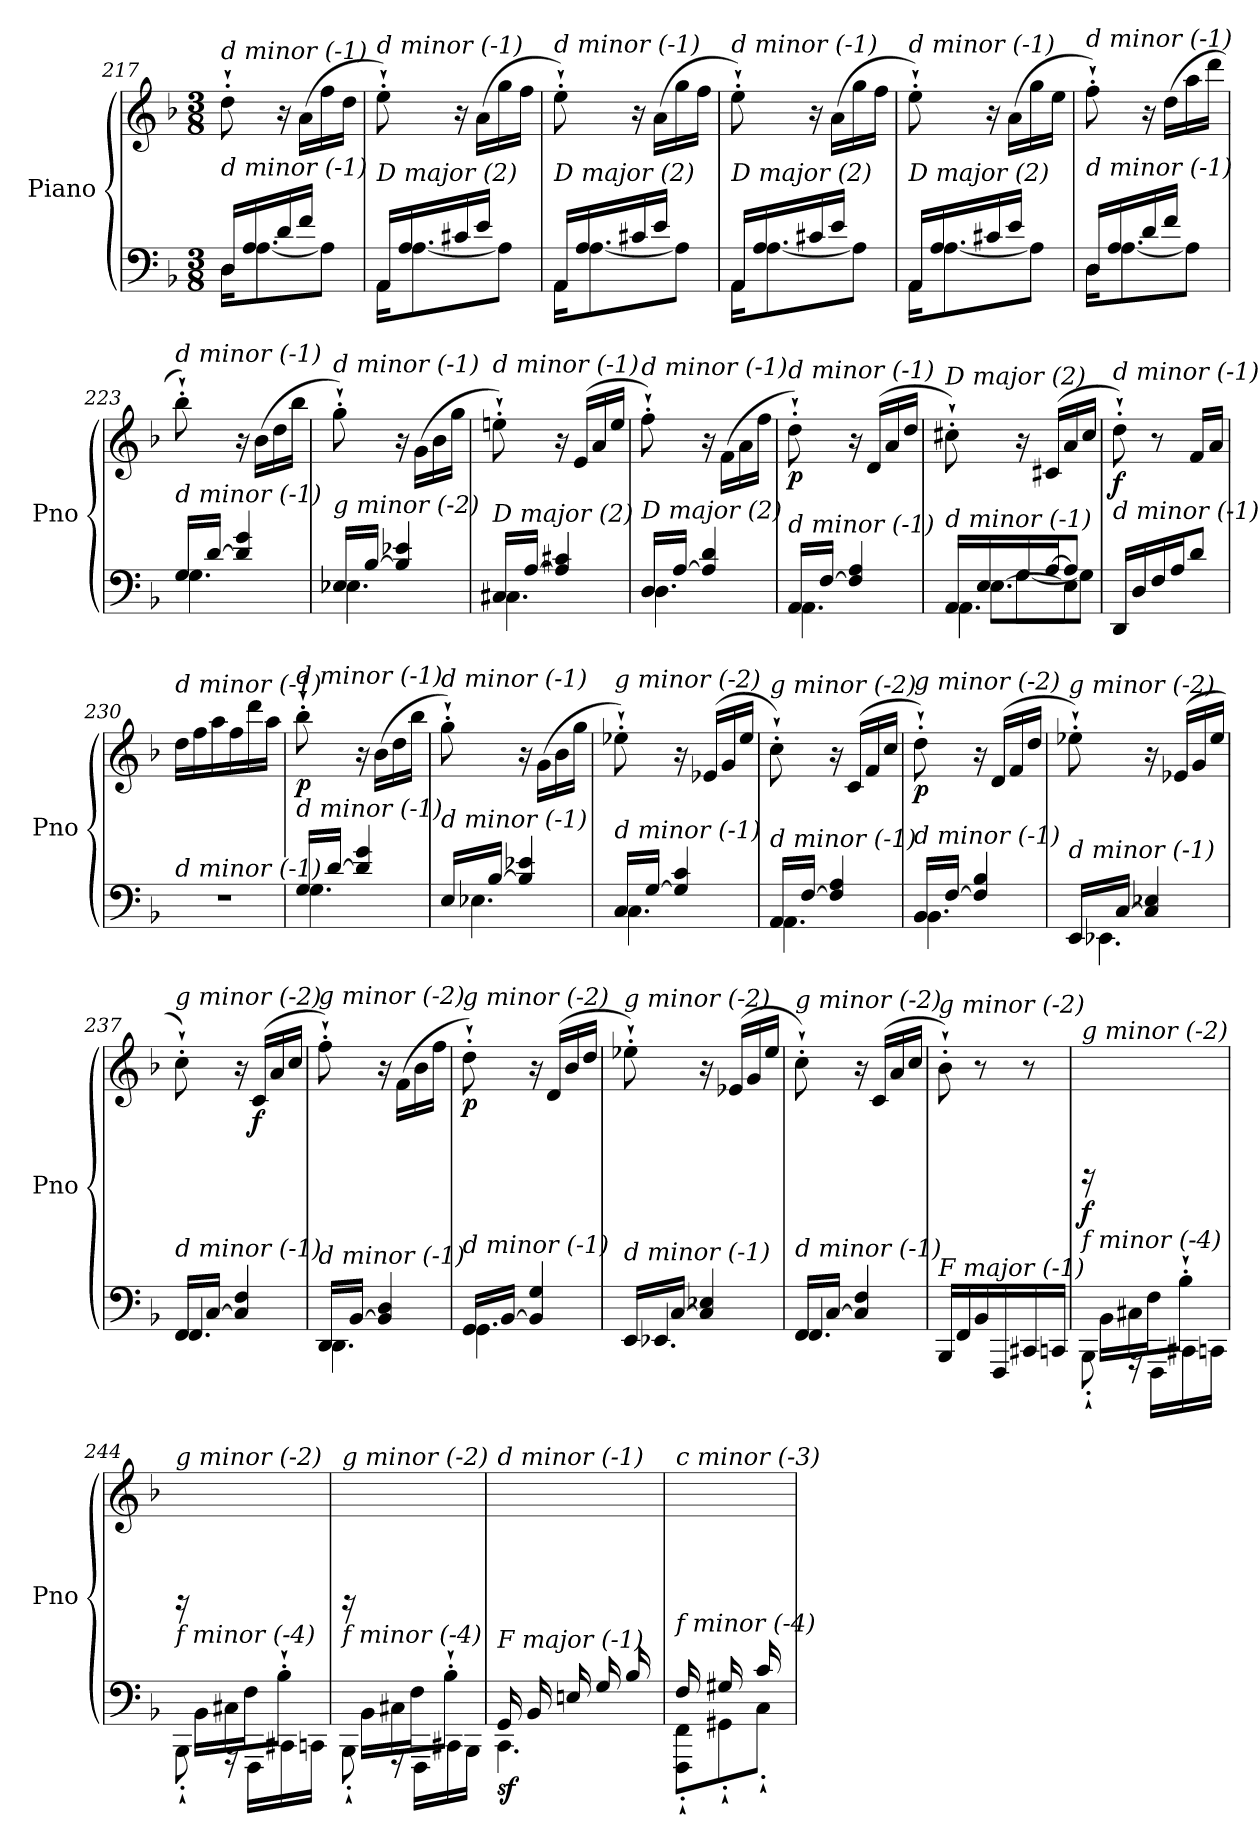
**kern	**kern	**dynam
*part1	*part1	*part1
*staff2	*staff1	*staff1/2
*I"Piano	*	*
*I'Pno	*	*
!!LO:LB:g=z
*clefF4	*clefG2	*
*k[b-]	*k[b-]	*
*M3/8	*M3/8	*
=217	=217	=217
*^	*	*
!	!	!LO:TX:i:t=d minor (-1)	!
!LO:TX:i:t=d minor (-1)	!	!	!
16D/LL	16D\KL	8dd'`\	.
16A/	[8.A\	.	.
16d/	.	16r	.
16f/JJ	.	(>16a\LL	.
8ryy	8A\J]	16ff\	.
.	.	16dd\JJ	.
=218	=218	=218	=218
!	!	!LO:TX:i:t=d minor (-1)	!
!LO:TX:i:t=D major (2)	!	!	!
16AA/LL	16AA\KL	8ee'`\)	.
16A/	[8.A\	.	.
16c#X/	.	16r	.
16e/JJ	.	(>16a\LL	.
8ryy	8A\J]	16gg\	.
.	.	16ff\JJ	.
=219	=219	=219	=219
!	!	!LO:TX:i:t=d minor (-1)	!
!LO:TX:i:t=D major (2)	!	!	!
16AA/LL	16AA\KL	8ee'`\)	.
16A/	[8.A\	.	.
16c#X/	.	16r	.
16e/JJ	.	(>16a\LL	.
8ryy	8A\J]	16gg\	.
.	.	16ff\JJ	.
=220	=220	=220	=220
!	!	!LO:TX:i:t=d minor (-1)	!
!LO:TX:i:t=D major (2)	!	!	!
16AA/LL	16AA\KL	8ee'`\)	.
16A/	[8.A\	.	.
16c#X/	.	16r	.
16e/JJ	.	(>16a\LL	.
8ryy	8A\J]	16gg\	.
.	.	16ff\JJ	.
!!LO:PB:g=z
=221	=221	=221	=221
!	!	!LO:TX:i:t=d minor (-1)	!
!LO:TX:i:t=D major (2)	!	!	!
16AA/LL	16AA\KL	8ee'`\)	.
16A/	[8.A\	.	.
16c#X/	.	16r	.
16e/JJ	.	(>16a\LL	.
8ryy	8A\J]	16gg\	.
.	.	16ee\JJ	.
!!LO:LB:g=z
=222	=222	=222	=222
!	!	!LO:TX:i:t=d minor (-1)	!
!LO:TX:i:t=d minor (-1)	!	!	!
16D/LL	16D\KL	8ff'`\)	.
16A/	[8.A\	.	.
16d/	.	16r	.
!	!	!	!LO:DY:b
16f/JJ	.	(>16dd\LL	other-dynamics
8ryy	8A\J]	16aa\	.
.	.	16ddd\JJ	.
=223	=223	=223	=223
!	!	!LO:TX:i:t=d minor (-1)	!
!LO:TX:i:t=d minor (-1)	!	!	!
16G/LL	4.G\	8bb-'`\)	.
[16d/JJ	.	.	.
4d/] 4g/	.	16r	.
.	.	(>16b-\LL	.
.	.	16dd\	.
.	.	16bb-\JJ	.
=224	=224	=224	=224
!	!	!LO:TX:i:t=d minor (-1)	!
!LO:TX:i:t=g minor (-2)	!	!	!
16E-X/LL	4.E-\	8gg'`\)	.
[16B-/JJ	.	.	.
4B-/] 4e-X/	.	16r	.
.	.	(>16g\LL	.
.	.	16b-\	.
.	.	16gg\JJ	.
=225	=225	=225	=225
!	!	!LO:TX:i:t=d minor (-1)	!
!LO:TX:i:t=D major (2)	!	!	!
!	!	!	!LO:DY:b
16C#X/LL	4.C#\	8een'`\)	other-dynamics
[16A/JJ	.	.	.
4A/] 4c#X/	.	16r	.
.	.	(>16e/LL	.
.	.	16a/	.
.	.	16ee/JJ	.
=226	=226	=226	=226
!	!	!LO:TX:i:t=d minor (-1)	!
!LO:TX:i:t=D major (2)	!	!	!
16D/LL	4.D\	8ff'`\)	.
[16A/JJ	.	.	.
4A/] 4d/	.	16r	.
.	.	(>16f\LL	.
.	.	16a\	.
.	.	16ff\JJ	.
!!LO:LB:g=z
=227	=227	=227	=227
!	!	!LO:TX:i:t=d minor (-1)	!
!LO:TX:i:t=d minor (-1)	!	!	!
!	!	!	!LO:DY:b
16AA/LL	4.AA\	8dd'`\)	p
[16F/JJ	.	.	.
4F/] 4A/	.	16r	.
!	!	!	!LO:DY:b
.	.	(>16d/LL	other-dynamics
.	.	16a/	.
.	.	16dd/JJ	.
=228	=228	=228	=228
*^	*^	*	*
!	!	!	!	!LO:TX:i:t=D major (2)	!
!LO:TX:i:t=d minor (-1)	!	!	!	!	!
16AA/LL	4.AA\	16ryy	8ryy	8cc#X'`\)	.
16E/	.	[8.E\L	.	.	.
16G/	.	.	[8G\L	16r	.
[16A/J	.	.	.	(>16c#X/LL	.
8A/J]	.	8E\J]	8G\J]	16a/	.
.	.	.	.	16cc#/JJ	.
*v	*v	*v	*v	*	*
=229	=229	=229
!	!LO:TX:i:t=d minor (-1)	!
!LO:TX:i:t=d minor (-1)	!	!
!	!	!LO:DY:b
16DD/LL	8dd'`\)	f
16D/	.	.
16F/	8r	.
16A/J	.	.
8d/J	16f/LL	.
.	16a/JJ	.
=230	=230	=230
!	!LO:TX:i:t=d minor (-1)	!
!LO:TX:i:t=d minor (-1)	!	!
4.r	16dd\LL	.
.	16ff\	.
.	16aa\	.
.	16ff\	.
.	16ddd\	.
.	16aa\JJ	.
=231	=231	=231
*^	*	*
!	!	!LO:TX:i:t=d minor (-1)	!
!LO:TX:i:t=d minor (-1)	!	!	!
!	!	!	!LO:DY:b
16G/LL	4.G\	8bb-'`\	p
[16d/JJ	.	.	.
4d/] 4g/	.	16r	.
!	!	!	!LO:DY:b
.	.	(>16b-\LL	other-dynamics
.	.	16dd\	.
.	.	16bb-\JJ	.
!!LO:LB:g=z
=232	=232	=232	=232
!	!	!LO:TX:i:t=d minor (-1)	!
!LO:TX:i:t=d minor (-1)	!	!	!
16E/LL	4.E-X\	8gg'`\)	.
[16B-/JJ	.	.	.
4B-/] 4e-X/	.	16r	.
.	.	(>16g\LL	.
.	.	16b-\	.
.	.	16gg\JJ	.
=233	=233	=233	=233
!	!	!LO:TX:i:t=g minor (-2)	!
!LO:TX:i:t=d minor (-1)	!	!	!
16C/LL	4.C\	8ee-X'`\)	.
[16G/JJ	.	.	.
4G/] 4c/	.	16r	.
.	.	(>16e-X/LL	.
.	.	16g/	.
.	.	16ee-/JJ	.
=234	=234	=234	=234
!	!	!LO:TX:i:t=g minor (-2)	!
!LO:TX:i:t=d minor (-1)	!	!	!
16AA/LL	4.AA\	8cc'`\)	.
[16F/JJ	.	.	.
4F/] 4A/	.	16r	.
.	.	(>16c/LL	.
.	.	16f/	.
.	.	16cc/JJ	.
=235	=235	=235	=235
!	!	!LO:TX:i:t=g minor (-2)	!
!LO:TX:i:t=d minor (-1)	!	!	!
!	!	!	!LO:DY:b
16BB-/LL	4.BB-\	8dd'`\)	p
[16F/JJ	.	.	.
4F/] 4B-/	.	16r	.
.	.	(>16d/LL	.
.	.	16f/	.
.	.	16dd/JJ	.
=236	=236	=236	=236
!	!	!LO:TX:i:t=g minor (-2)	!
!LO:TX:i:t=d minor (-1)	!	!	!
!	!	!	!LO:DY:b
16EE/LL	4.EE-X\	8ee-X'`\)	other-dynamics
[16C/JJ	.	.	.
4C/] 4E-X/	.	16r	.
.	.	(>16e-X/LL	.
.	.	16g/	.
.	.	16ee-/JJ	.
!!LO:LB:g=z
=237	=237	=237	=237
!	!	!LO:TX:i:t=g minor (-2)	!
!LO:TX:i:t=d minor (-1)	!	!	!
16FF/LL	4.FF/	8cc'`\)	.
[16C/JJ	.	.	.
4C/] 4F/	.	16r	.
!	!	!	!LO:DY:b
.	.	(>16c/LL	f
.	.	16a/	.
.	.	16cc/JJ	.
=238	=238	=238	=238
!	!	!LO:TX:i:t=g minor (-2)	!
!LO:TX:i:t=d minor (-1)	!	!	!
16DD/LL	4.DD\	8ff'`\)	.
[16BB-/JJ	.	.	.
4BB-/] 4D/	.	16r	.
.	.	(>16f\LL	.
.	.	16b-\	.
.	.	16ff\JJ	.
=239	=239	=239	=239
!	!	!LO:TX:i:t=g minor (-2)	!
!LO:TX:i:t=d minor (-1)	!	!	!
!	!	!	!LO:DY:b
16GG/LL	4.GG\	8dd'`\)	p
[16BB-/JJ	.	.	.
4BB-/] 4G/	.	16r	.
!	!	!	!LO:DY:b
.	.	(>16d/LL	other-dynamics
.	.	16b-/	.
.	.	16dd/JJ	.
=240	=240	=240	=240
!	!	!LO:TX:i:t=g minor (-2)	!
!LO:TX:i:t=d minor (-1)	!	!	!
16EE/LL	4.EE-X/	8ee-X'`\)	.
[16C/JJ	.	.	.
4C/] 4E-X/	.	16r	.
.	.	(>16e-X/LL	.
.	.	16g/	.
.	.	16ee-/JJ	.
=241	=241	=241	=241
!	!	!LO:TX:i:t=g minor (-2)	!
!LO:TX:i:t=d minor (-1)	!	!	!
16FF/LL	4.FF/	8cc'`\)	.
[16C/JJ	.	.	.
4C/] 4F/	.	16r	.
.	.	(>16c/LL	.
.	.	16a/	.
.	.	16cc/JJ	.
*v	*v	*	*
!!LO:PB:g=z
=242	=242	=242
!	!LO:TX:i:t=g minor (-2)	!
!LO:TX:i:t=F major (-1)	!	!
16BBB-/LL	8b-'`\)	.
16FF/	.	.
16BB-/	8r	.
16FFF/	.	.
16CC#Xi/	8r	.
16CC/JJ	.	.
=243	=243	=243
*^	*	*
!	!	!LO:TX:i:t=g minor (-2)	!
!LO:TX:i:t=f minor (-4)	!	!	!
!	!	!	!LO:DY:b
16ryy	8BBB-'`\	16rCC	f
16BB-\LL	.	4ryy	.
16C#Xi\	16rAAA	.	.
16F\J	16FFF\LL	.	.
8B-'`\J	16CC#Xi\	.	.
.	16CC\JJ	16ryy	.
=244	=244	=244	=244
!	!	!LO:TX:i:t=g minor (-2)	!
!LO:TX:i:t=f minor (-4)	!	!	!
16ryy	8BBB-'`\	16rCC	.
16BB-\LL	.	4ryy	.
16C#Xi\	16rAAA	.	.
16F\J	16FFF\LL	.	.
8B-'`\J	16CC#Xi\	.	.
.	16CC\JJ	16ryy	.
=245	=245	=245	=245
!	!	!LO:TX:i:t=g minor (-2)	!
!LO:TX:i:t=f minor (-4)	!	!	!
16ryy	8BBB-'`\	16rCC	.
16BB-\LL	.	4ryy	.
16C#Xi\	16rAAA	.	.
16F\J	16FFF\LL	.	.
8B-'`\J	16CC#Xi\	.	.
.	16BBB-\JJ	16ryy	.
=246	=246	=246	=246
!	!	!LO:TX:i:t=d minor (-1)	!
!LO:TX:i:t=F major (-1)	!	!	!
!	!	!	!LO:DY:b=2
16GG/LL	4.CC\	4ryy	sf
16BB-/	.	.	.
16En/	.	.	.
16G/	.	.	.
16B-/	.	16ryy	.
16ryy	.	16e\JJ	.
!!LO:LB:g=z
=247	=247	=247	=247
!	!	!LO:TX:i:t=c minor (-3)	!
!LO:TX:i:t=f minor (-4)	!	!	!
16F/LL	8FFF\'` 8FF\'`L	16ryy	.
16ryy	.	16f\	.
16G#Xi/	8GG#X'`i\	16ryy	.
16ryy	.	16g#Xi\	.
16c/	8C'`\J	16ryy	.
16ryy	.	16cc\JJ	.
*v	*v	*	*
=	=	=
*-	*-	*-
